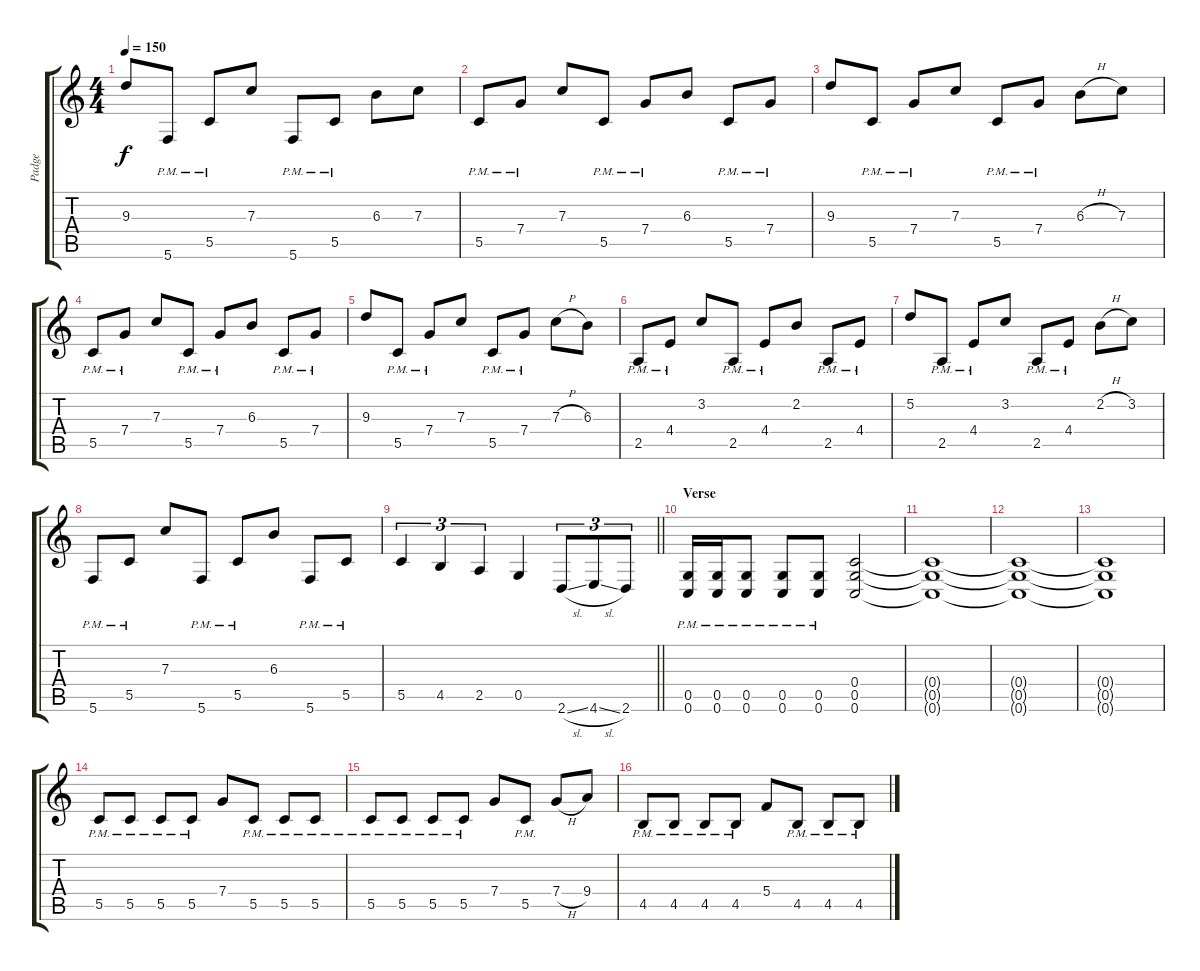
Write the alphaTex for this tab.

\track ("Padge" "Padge") {instrument overdrivenguitar}
\staff {score tabs}
\tuning (D4 A3 F3 C3 G2 C2) {hide}
\ts (4 4)
\tempo 150
\clef g2
\ks c
9.3.8{dy f} 5.6{pm}.8 5.5{pm}.8 7.3.8 5.6{pm}.8 5.5{pm}.8 6.3.8 7.3.8 |
5.5{pm}.8 7.4{pm}.8 7.3.8 5.5{pm}.8 7.4{pm}.8 6.3.8 5.5{pm}.8 7.4{pm}.8 |
9.3.8 5.5{pm}.8 7.4{pm}.8 7.3.8 5.5{pm}.8 7.4{pm}.8 6.3{h}.8 7.3.8 |
5.5{pm}.8 7.4{pm}.8 7.3.8 5.5{pm}.8 7.4{pm}.8 6.3.8 5.5{pm}.8 7.4{pm}.8 |
9.3.8 5.5{pm}.8 7.4{pm}.8 7.3.8 5.5{pm}.8 7.4{pm}.8 7.3{h}.8 6.3.8 |
2.5{pm}.8 4.4{pm}.8 3.2.8 2.5{pm}.8 4.4{pm}.8 2.2.8 2.5{pm}.8 4.4{pm}.8 |
5.2.8 2.5{pm}.8 4.4{pm}.8 3.2.8 2.5{pm}.8 4.4{pm}.8 2.2{h}.8 3.2.8 |
5.6{pm}.8 5.5{pm}.8 7.3.8 5.6{pm}.8 5.5{pm}.8 6.3.8 5.6{pm}.8 5.5{pm}.8 |
\barLineRight lightlight
5.5.4{tu (3 2)} 4.5.4{tu (3 2)} 2.5.4{tu (3 2)} 0.5.4 2.6{sl}.8{tu (3 2)} 4.6{sl}.8{tu (3 2)} 2.6.8{tu (3 2)} |
\section ("" "Verse")
(0.5{pm} 0.6{pm}).16 (0.5{pm} 0.6{pm}).16 (0.5{pm} 0.6{pm}).8 (0.5{pm} 0.6{pm}).8 (0.5{pm} 0.6{pm}).8 (0.4 0.5 0.6).2 |
(0.4{t} 0.5{t} 0.6{t}).1 |
(0.4{t} 0.5{t} 0.6{t}).1 |
(0.4{t} 0.5{t} 0.6{t}).1 |
5.5{pm}.8 5.5{pm}.8 5.5{pm}.8 5.5{pm}.8 7.4.8 5.5{pm}.8 5.5{pm}.8 5.5{pm}.8 |
5.5{pm}.8 5.5{pm}.8 5.5{pm}.8 5.5{pm}.8 7.4.8 5.5{pm}.8 7.4{h}.8 9.4.8 |
4.5{pm}.8 4.5{pm}.8 4.5{pm}.8 4.5{pm}.8 5.4.8 4.5{pm}.8 4.5{pm}.8 4.5{pm}.8
